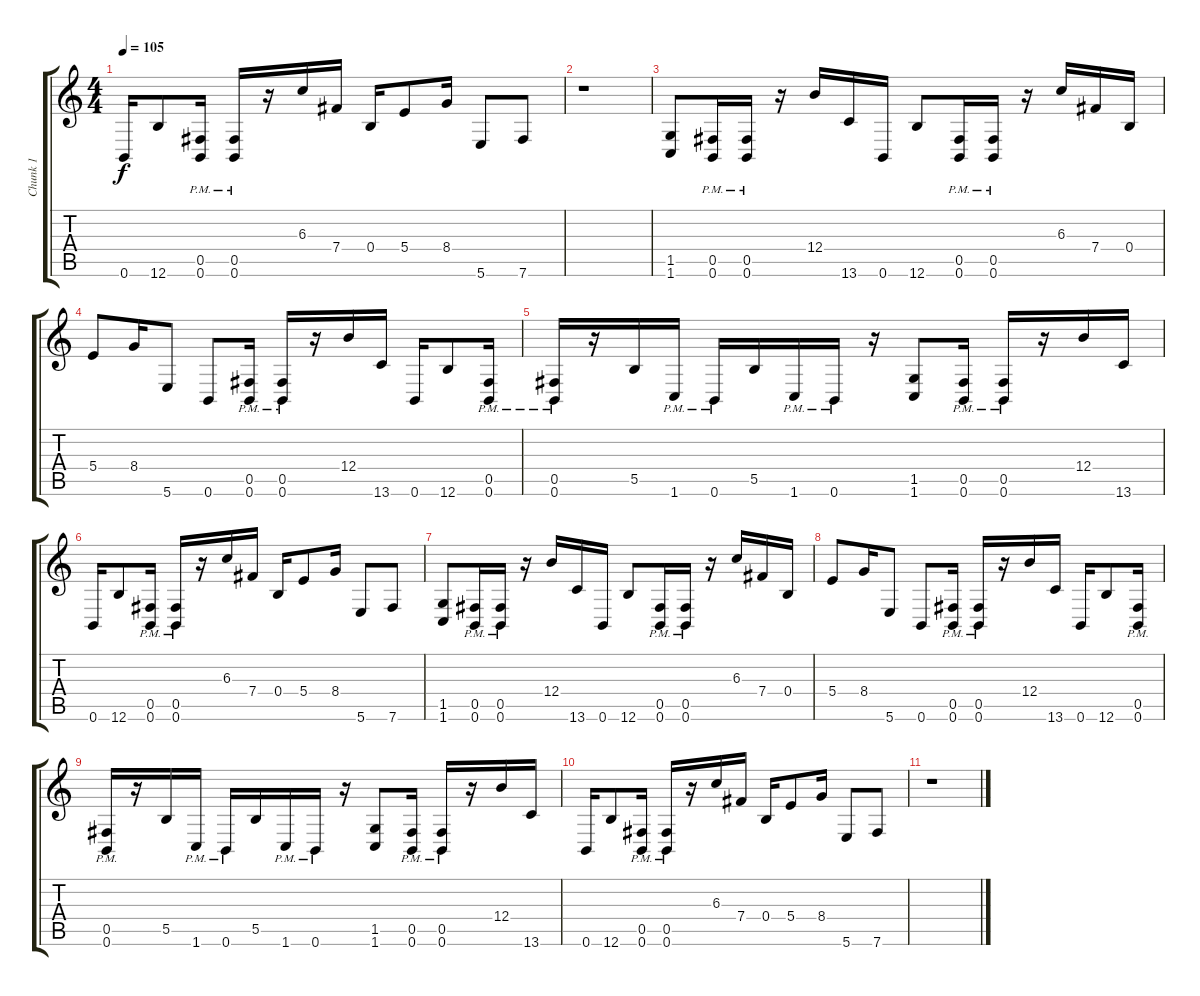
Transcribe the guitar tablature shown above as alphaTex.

\track ("Chunk 1" "Chunk 1") {instrument distortionguitar}
\staff {score tabs}
\tuning (Eb4 Bb3 Gb3 B2 Gb2 B1) {hide}
\ts (4 4)
\tempo 105
\clef g2
\ks c
0.6.16{dy f} 12.6.8 (0.5{pm} 0.6{pm}).16 (0.5{pm} 0.6{pm}).16 r.16 6.3.16 7.4.16 0.4.16 5.4.8 8.4.16 5.6.8 7.6.8 |
r.1 |
(1.5 1.6).8 (0.5{pm} 0.6{pm}).16 (0.5{pm} 0.6{pm}).16 r.16 12.4.16 13.6.16 0.6.16 12.6.8 (0.5{pm} 0.6{pm}).16 (0.5{pm} 0.6{pm}).16 r.16 6.3.16 7.4.16 0.4.16 |
5.4.8 8.4.16 5.6.8 0.6.8 (0.5{pm} 0.6{pm}).16 (0.5{pm} 0.6{pm}).16 r.16 12.4.16 13.6.16 0.6.16 12.6.8 (0.5{pm} 0.6{pm}).16 |
(0.5{pm} 0.6{pm}).16 r.16 5.5.16 1.6{pm}.16 0.6{pm}.16 5.5.16 1.6{pm}.16 0.6{pm}.16 r.16 (1.5 1.6).8 (0.5{pm} 0.6{pm}).16 (0.5{pm} 0.6{pm}).16 r.16 12.4.16 13.6.16 |
0.6.16 12.6.8 (0.5{pm} 0.6{pm}).16 (0.5{pm} 0.6{pm}).16 r.16 6.3.16 7.4.16 0.4.16 5.4.8 8.4.16 5.6.8 7.6.8 |
(1.5 1.6).8 (0.5{pm} 0.6{pm}).16 (0.5{pm} 0.6{pm}).16 r.16 12.4.16 13.6.16 0.6.16 12.6.8 (0.5{pm} 0.6{pm}).16 (0.5{pm} 0.6{pm}).16 r.16 6.3.16 7.4.16 0.4.16 |
5.4.8 8.4.16 5.6.8 0.6.8 (0.5{pm} 0.6{pm}).16 (0.5{pm} 0.6{pm}).16 r.16 12.4.16 13.6.16 0.6.16 12.6.8 (0.5{pm} 0.6{pm}).16 |
(0.5{pm} 0.6{pm}).16 r.16 5.5.16 1.6{pm}.16 0.6{pm}.16 5.5.16 1.6{pm}.16 0.6{pm}.16 r.16 (1.5 1.6).8 (0.5{pm} 0.6{pm}).16 (0.5{pm} 0.6{pm}).16 r.16 12.4.16 13.6.16 |
0.6.16 12.6.8 (0.5{pm} 0.6{pm}).16 (0.5{pm} 0.6{pm}).16 r.16 6.3.16 7.4.16 0.4.16 5.4.8 8.4.16 5.6.8 7.6.8 |
r.1
